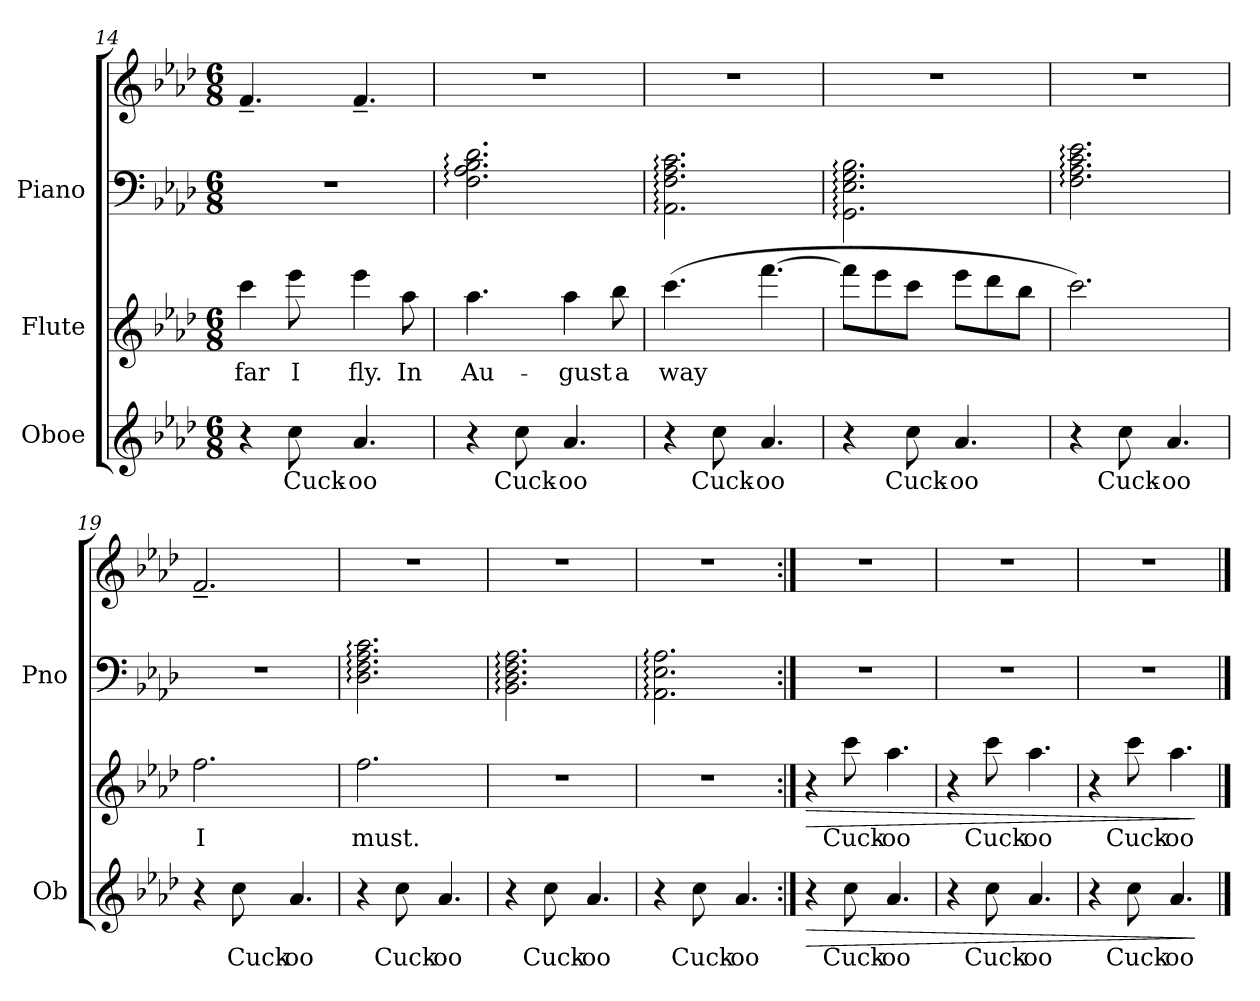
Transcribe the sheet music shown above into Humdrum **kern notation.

**kern	**text	**dynam	**kern	**text	**dynam	**kern	**kern
*part3	*part3	*part3	*part2	*part2	*part2	*part1	*part1
*staff4	*staff4	*staff4	*staff3	*staff3	*staff3	*staff2	*staff1
*I"Oboe	*	*	*I"Flute	*	*	*I"Piano	*
*I'Ob	*	*	*	*	*	*I'Pno	*
*clefG2	*	*	*clefG2	*	*	*clefF4	*clefG2
*k[b-e-a-d-]	*	*	*k[b-e-a-d-]	*	*	*k[b-e-a-d-]	*k[b-e-a-d-]
*M6/8	*	*	*M6/8	*	*	*M6/8	*M6/8
=14	=14	=14	=14	=14	=14	=14	=14
!	!	!	!	!LO:LY:b	!	!	!
4r	.	.	4ccc\	far	.	2.r	4.f~/
!	!LO:LY:b	!	!	!LO:LY:b	!	!	!
8cc\	Cuck-	.	8eee-\	I	.	.	.
!	!LO:LY:b	!	!	!LO:LY:b	!	!	!
4.a-/	-oo	.	4eee-\	fly.	.	.	4.f~/
!	!	!	!	!LO:LY:b	!	!	!
.	.	.	8aa-\	In	.	.	.
=15	=15	=15	=15	=15	=15	=15	=15
!	!	!	!	!LO:LY:b	!	!	!
4r	.	.	4.aa-\	Au-	.	2.F\: 2.A-\: 2.B-\: 2.d-\:	2.r
!	!LO:LY:b	!	!	!	!	!	!
8cc\	Cuck-	.	.	.	.	.	.
!	!LO:LY:b	!	!	!LO:LY:b	!	!	!
4.a-/	-oo	.	4aa-\	-gust	.	.	.
!	!	!	!	!LO:LY:b	!	!	!
.	.	.	8bb-\	a	.	.	.
=16	=16	=16	=16	=16	=16	=16	=16
!	!	!	!	!LO:LY:b	!	!	!
4r	.	.	(>4.ccc\	way	.	2.AA-\: 2.F\: 2.A-\: 2.c\:	2.r
!	!LO:LY:b	!	!	!	!	!	!
8cc\	Cuck-	.	.	.	.	.	.
!	!LO:LY:b	!	!	!	!	!	!
4.a-/	-oo	.	[4.fff\	.	.	.	.
=17	=17	=17	=17	=17	=17	=17	=17
4r	.	.	8fff\L]	.	.	2.GG\: 2.E-\: 2.G\: 2.B-\:	2.r
.	.	.	8eee-\	.	.	.	.
!	!LO:LY:b	!	!	!	!	!	!
8cc\	Cuck-	.	8ccc\J	.	.	.	.
!	!LO:LY:b	!	!	!	!	!	!
4.a-/	-oo	.	8eee-\L	.	.	.	.
.	.	.	8ddd-\	.	.	.	.
.	.	.	8bb-\J	.	.	.	.
=18	=18	=18	=18	=18	=18	=18	=18
4r	.	.	2.ccc\)	.	.	2.F\: 2.A-\: 2.c\: 2.e-\:	2.r
!	!LO:LY:b	!	!	!	!	!	!
8cc\	Cuck-	.	.	.	.	.	.
!	!LO:LY:b	!	!	!	!	!	!
4.a-/	-oo	.	.	.	.	.	.
!!LO:LB:g=z
=19	=19	=19	=19	=19	=19	=19	=19
!	!	!	!	!LO:LY:b	!	!	!
4r	.	.	2.ff\	I	.	2.r	2.f~/
!	!LO:LY:b	!	!	!	!	!	!
8cc\	Cuck-	.	.	.	.	.	.
!	!LO:LY:b	!	!	!	!	!	!
4.a-/	-oo	.	.	.	.	.	.
=20	=20	=20	=20	=20	=20	=20	=20
!	!	!	!	!LO:LY:b	!	!	!
4r	.	.	2.ff\	must.	.	2.D-\: 2.F\: 2.A-\: 2.c\:	2.r
!	!LO:LY:b	!	!	!	!	!	!
8cc\	Cuck-	.	.	.	.	.	.
!	!LO:LY:b	!	!	!	!	!	!
4.a-/	-oo	.	.	.	.	.	.
=21	=21	=21	=21	=21	=21	=21	=21
4r	.	.	2.r	.	.	2.BB-\: 2.D-\: 2.F\: 2.A-\:	2.r
!	!LO:LY:b	!	!	!	!	!	!
8cc\	Cuck-	.	.	.	.	.	.
!	!LO:LY:b	!	!	!	!	!	!
4.a-/	-oo	.	.	.	.	.	.
=22	=22	=22	=22	=22	=22	=22	=22
4r	.	.	2.r	.	.	2.AA-\: 2.E-\: 2.A-\:	2.r
!	!LO:LY:b	!	!	!	!	!	!
8cc\	Cuck-	.	.	.	.	.	.
!	!LO:LY:b	!	!	!	!	!	!
4.a-/	-oo	.	.	.	.	.	.
=23:|!	=23:|!	=23:|!	=23:|!	=23:|!	=23:|!	=23:|!	=23:|!
!	!	!LO:HP:b	!	!	!LO:HP:b	!	!
4r	.	>	4r	.	>	2.r	2.r
!	!LO:LY:b	!	!	!LO:LY:b	!	!	!
8cc\	Cuck-	.	8ccc\	Cuck-	.	.	.
!	!LO:LY:b	!	!	!LO:LY:b	!	!	!
4.a-/	-oo	.	4.aa-\	-oo	.	.	.
=24	=24	=24	=24	=24	=24	=24	=24
4r	.	.	4r	.	.	2.r	2.r
!	!LO:LY:b	!	!	!LO:LY:b	!	!	!
8cc\	Cuck-	.	8ccc\	Cuck-	.	.	.
!	!LO:LY:b	!	!	!LO:LY:b	!	!	!
4.a-/	-oo	.	4.aa-\	-oo	.	.	.
=25	=25	=25	=25	=25	=25	=25	=25
4r	.	.	4r	.	.	2.r	2.r
!	!LO:LY:b	!	!	!LO:LY:b	!	!	!
8cc\	Cuck-	.	8ccc\	Cuck-	.	.	.
!	!LO:LY:b	!	!	!LO:LY:b	!	!	!
4.a-/	-oo	.	4.aa-\	-oo	.	.	.
.	.	]	.	.	]	.	.
==	==	==	==	==	==	==	==
*-	*-	*-	*-	*-	*-	*-	*-
